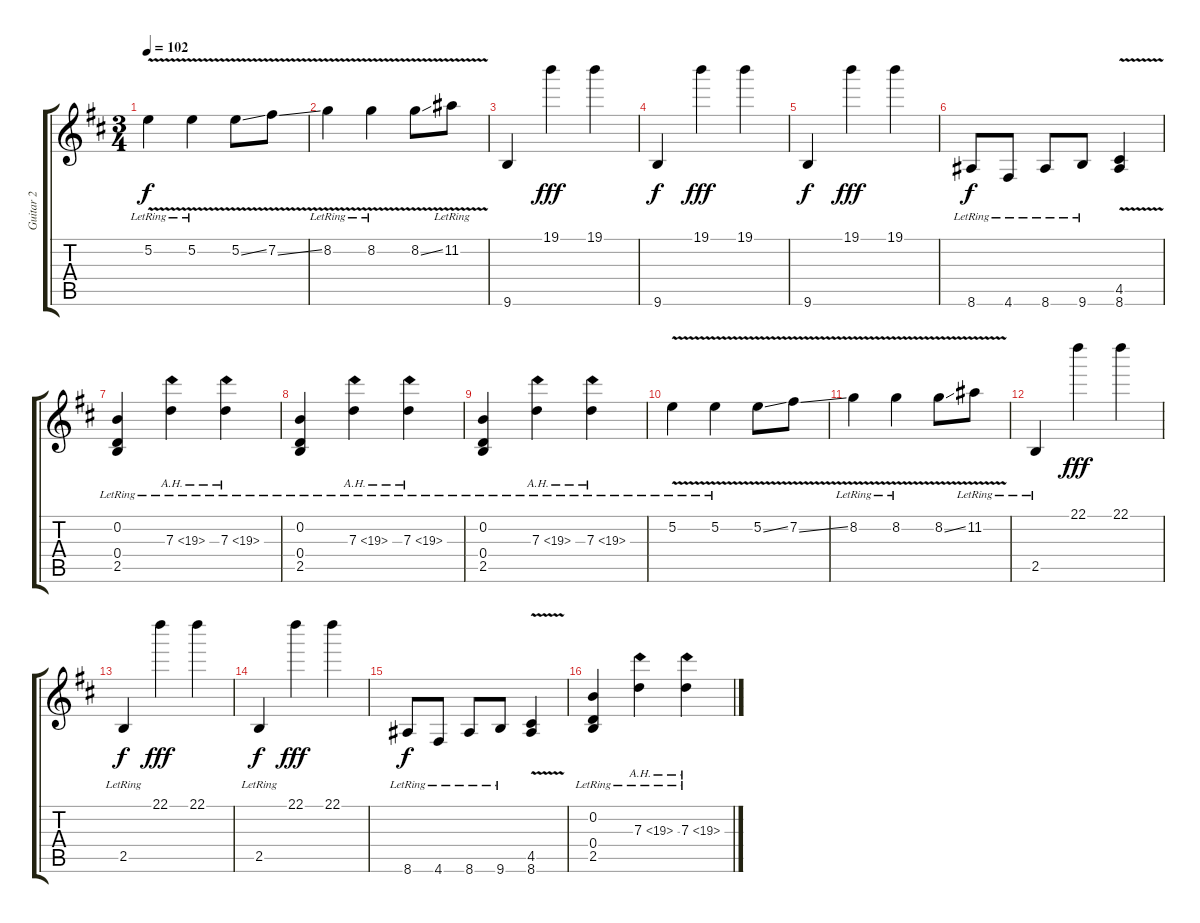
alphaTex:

\track ("Guitar 2" "Guitar 2") {instrument acousticguitarsteel}
\staff {score tabs}
\tuning (E4 B3 G3 D3 A2 D2) {hide}
\ts (3 4)
\tempo 102
\clef g2
\ks d
5.2{v lr}.4{dy f} 5.2{v lr}.4 5.2{v ss}.8 7.2{v ss}.8 |
8.2{v lr}.4 8.2{v lr}.4 8.2{v ss}.8 11.2{v lr}.8 |
9.6.4 19.1.4{dy fff} 19.1.4 |
9.6.4{dy f} 19.1.4{dy fff} 19.1.4 |
9.6.4{dy f} 19.1.4{dy fff} 19.1.4 |
8.6{lr}.8{dy f} 4.6{lr}.8 8.6{lr}.8 9.6{lr}.8 (4.5{v} 8.6{v}).4 |
(0.2 0.4 2.5{lr}).4 7.3{ah 12 lr}.4 7.3{ah 12 lr}.4 |
(0.2 0.4 2.5{lr}).4 7.3{ah 12 lr}.4 7.3{ah 12 lr}.4 |
(0.2 0.4 2.5{lr}).4 7.3{ah 12 lr}.4 7.3{ah 12 lr}.4 |
5.2{v lr}.4 5.2{v lr}.4 5.2{v ss}.8 7.2{v ss}.8 |
8.2{v lr}.4 8.2{v lr}.4 8.2{v ss}.8 11.2{v lr}.8 |
2.5{lr}.4 22.1.4{dy fff} 22.1.4 |
2.5{lr}.4{dy f} 22.1.4{dy fff} 22.1.4 |
2.5{lr}.4{dy f} 22.1.4{dy fff} 22.1.4 |
8.6{lr}.8{dy f} 4.6{lr}.8 8.6{lr}.8 9.6{lr}.8 (4.5{v} 8.6{v}).4 |
(0.2 0.4 2.5{lr}).4 7.3{ah 12 lr}.4 7.3{ah 12 lr}.4
